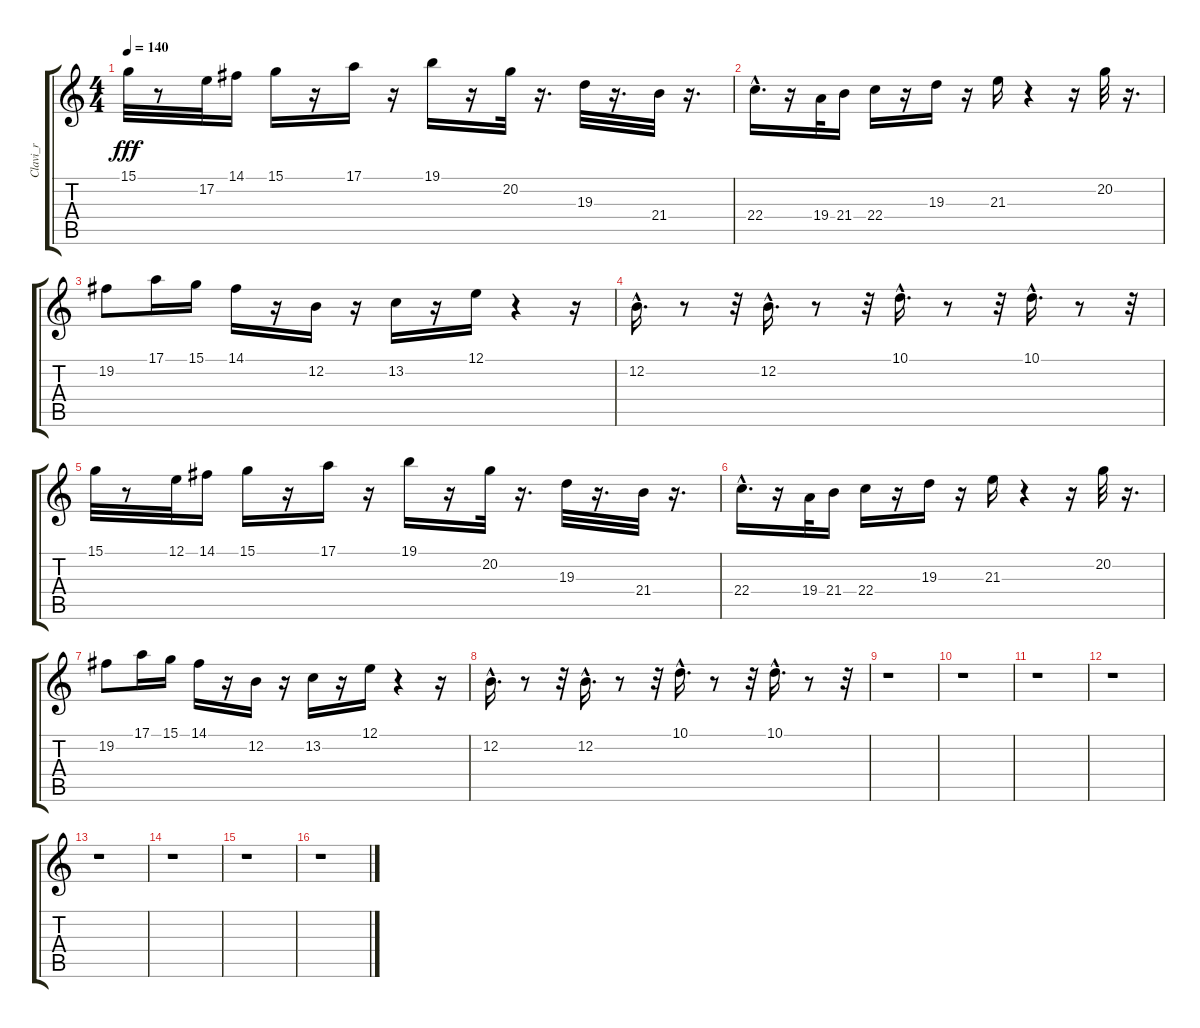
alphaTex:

\track ("Clavi_r" "Clavi_r") {instrument clavinet}
\staff {score tabs}
\tuning (E4 B3 G3 D3 A2 E2) {hide}
\ts (4 4)
\tempo 140
\clef g2
\ks c
15.1.32{dy fff} r.8 17.2.32 14.1.16 15.1.16 r.16 17.1.16 r.16 19.1.16 r.16 20.2.32 r.16{d} 19.3.32 r.16{d} 21.4.32 r.16{d} |
22.4{hac}.16{d} r.16 19.4.32 21.4.16 22.4.16 r.16 19.3.16 r.16 21.3.16 r.4 r.16 20.2.32 r.16{d} |
19.2.8 17.1.16 15.1.16 14.1.16 r.16 12.2.16 r.16 13.2.16 r.16 12.1.16 r.4 r.16 |
12.2{hac}.16{d} r.8 r.32 12.2{hac}.16{d} r.8 r.32 10.1{hac}.16{d} r.8 r.32 10.1{hac}.16{d} r.8 r.32 |
15.1.32 r.8 12.1.32 14.1.16 15.1.16 r.16 17.1.16 r.16 19.1.16 r.16 20.2.32 r.16{d} 19.3.32 r.16{d} 21.4.32 r.16{d} |
22.4{hac}.16{d} r.16 19.4.32 21.4.16 22.4.16 r.16 19.3.16 r.16 21.3.16 r.4 r.16 20.2.32 r.16{d} |
19.2.8 17.1.16 15.1.16 14.1.16 r.16 12.2.16 r.16 13.2.16 r.16 12.1.16 r.4 r.16 |
12.2{hac}.16{d} r.8 r.32 12.2{hac}.16{d} r.8 r.32 10.1{hac}.16{d} r.8 r.32 10.1{hac}.16{d} r.8 r.32 |
r.1 |
r.1 |
r.1 |
r.1 |
r.1 |
r.1 |
r.1 |
r.1
